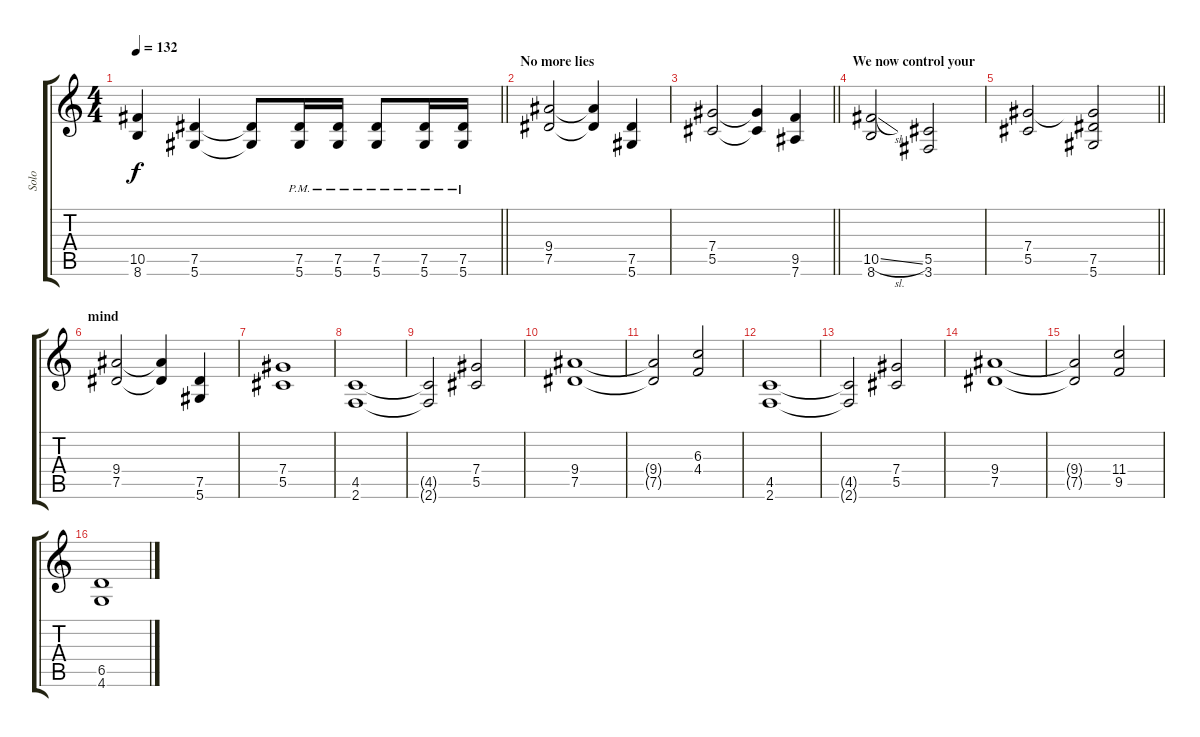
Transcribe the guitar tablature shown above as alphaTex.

\track ("Solo" "Solo") {instrument overdrivenguitar}
\staff {score tabs}
\tuning (Eb4 Bb3 Gb3 Db3 Ab2 Eb2) {hide}
\ts (4 4)
\tempo 132
\clef g2
\barLineRight lightlight
\ks c
(10.5 8.6).4{dy f} (7.5 5.6).4 (7.5{t} 5.6{t}).8 (7.5{pm} 5.6{pm}).16 (7.5{pm} 5.6{pm}).16 (7.5{pm} 5.6{pm}).8 (7.5{pm} 5.6{pm}).16 (7.5{pm} 5.6{pm}).16 |
\section ("" "No more lies")
(9.4 7.5).2 (9.4{t} 7.5{t}).4 (7.5 5.6).4 |
\barLineRight lightlight
(7.4 5.5).2 (7.4{t} 5.5{t}).4 (9.5 7.6).4 |
\section ("" "We now control your")
(10.5{sl} 8.6).2 (5.5 3.6).2 |
\barLineRight lightlight
(7.4 5.5).2 (7.4{t} 7.5 5.6).2 |
\section ("" "mind")
(9.4 7.5).2 (9.4{t} 7.5{t}).4 (7.5 5.6).4 |
(7.4 5.5).1 |
(4.5 2.6).1 |
(4.5{t} 2.6{t}).2 (7.4 5.5).2 |
(9.4 7.5).1 |
(9.4{t} 7.5{t}).2 (6.3 4.4).2 |
(4.5 2.6).1 |
(4.5{t} 2.6{t}).2 (7.4 5.5).2 |
(9.4 7.5).1 |
(9.4{t} 7.5{t}).2 (11.4 9.5).2 |
(6.5 4.6).1
